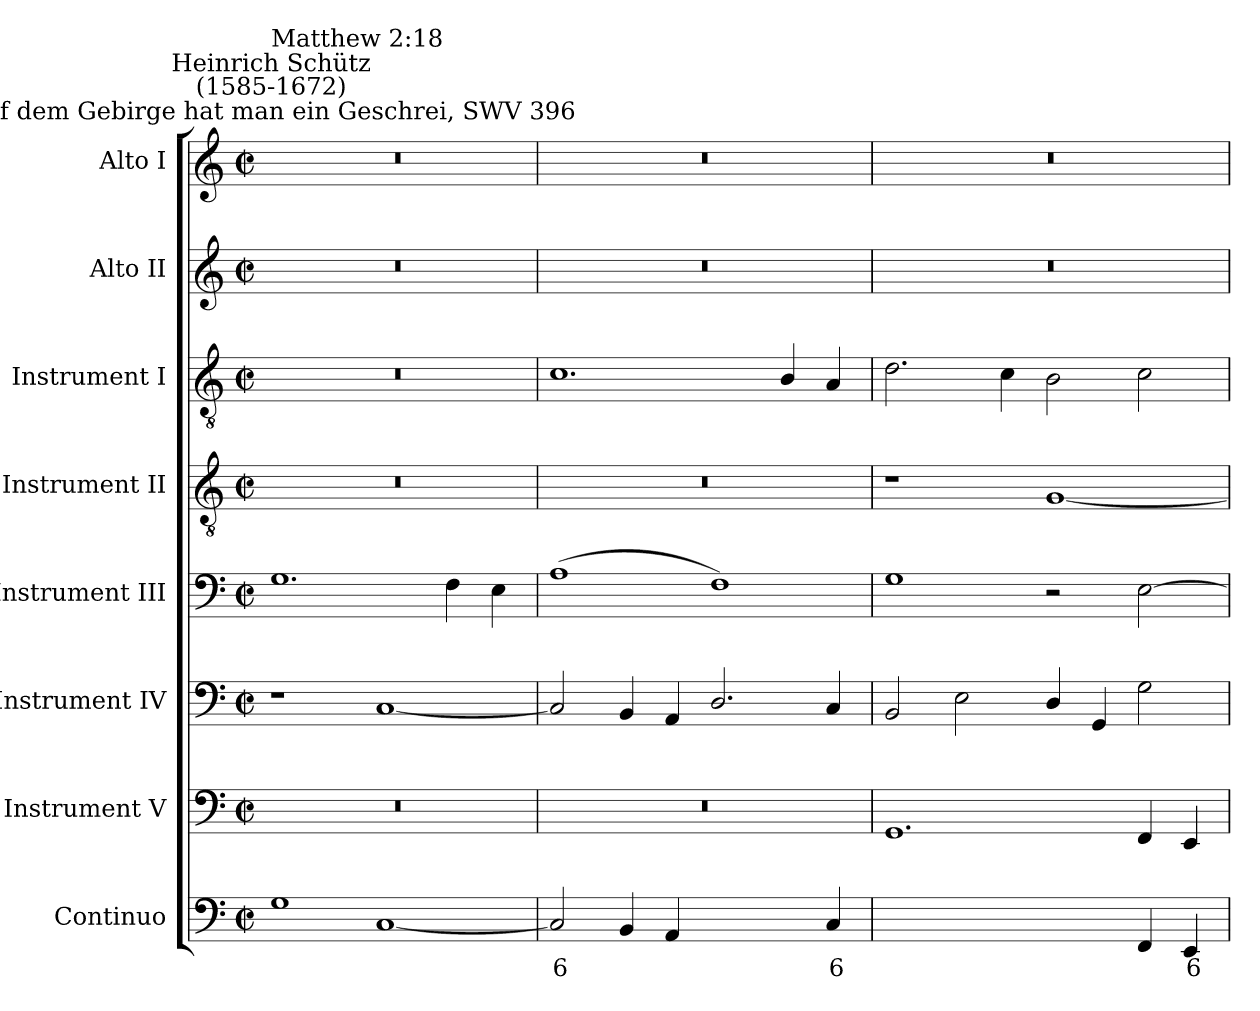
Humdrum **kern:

**kern	**text	**kern	**kern	**kern	**kern	**kern	**kern	**kern
*part8	*part8	*part7	*part6	*part5	*part4	*part3	*part2	*part1
*staff8	*staff8	*staff7	*staff6	*staff5	*staff4	*staff3	*staff2	*staff1
*I"Continuo	*	*I"Instrument V	*I"Instrument IV	*I"Instrument III	*I"Instrument II	*I"Instrument I	*I"Alto II	*I"Alto I
*	*	*I'V	*I'IV	*I'III	*I'II	*I'I	*I'A II	*I'A I
*clefF4	*	*clefF4	*clefF4	*clefF4	*clefGv2	*clefGv2	*clefG2	*clefG2
*k[]	*	*k[]	*k[]	*k[]	*k[]	*k[]	*k[]	*k[]
*C:	*	*C:	*C:	*C:	*C:	*C:	*C:	*C:
*M4/2	*	*M4/2	*M4/2	*M4/2	*M4/2	*M4/2	*M4/2	*M4/2
*met(c|)	*	*met(c|)	*met(c|)	*met(c|)	*met(c|)	*met(c|)	*met(c|)	*met(c|)
=1	=1	=1	=1	=1	=1	=1	=1	=1
!	!	!	!	!	!	!	!	!LO:TX:a:cj:t=Auf dem Gebirge hat man ein Geschrei, SWV 396
!	!	!	!	!	!	!	!	!LO:TX:a:cj:t=Heinrich Schütz\n(1585-1672)
!	!	!	!	!	!	!	!	!LO:TX:a:t=Matthew 2&colon;18
1G	.	0r	1r	1.G	0r	0r	0r	0r
[1C	.	.	[1C	.	.	.	.	.
.	.	.	.	4F	.	.	.	.
.	.	.	.	4E	.	.	.	.
=2	=2	=2	=2	=2	=2	=2	=2	=2
!	!LO:LY:b	!	!	!	!	!	!	!
2C]	6	0r	2C]	(>1A	0r	1.c	0r	0r
4BB	.	.	4BB	.	.	.	.	.
4AA	.	.	4AA	.	.	.	.	.
!	!LO:LY:b	!	!	!	!	!	!	!
[2D/yy	7	.	2.D/	1F)	.	.	.	.
!	!LO:LY:b	!	!	!	!	!	!	!
4D/yy]	6	.	.	.	.	4B/	.	.
!	!LO:LY:b	!	!	!	!	!	!	!
4C	6	.	4C	.	.	4A	.	.
=3	=3	=3	=3	=3	=3	=3	=3	=3
!	!LO:LY:b	!	!	!	!	!	!	!
[2GGyy	5	1.GG	2BB	1G	1r	2.d	0r	0r
!	!LO:LY:b	!	!	!	!	!	!	!
2GGyy_	6	.	2E	.	.	.	.	.
.	.	.	.	.	.	4c	.	.
2GGyy]	.	.	4D/	2r	[1G	2B	.	.
.	.	.	4GG	.	.	.	.	.
4FF	.	4FF	2G	[2E	.	2c	.	.
!	!LO:LY:b	!	!	!	!	!	!	!
4EE	6	4EE	.	.	.	.	.	.
=	=	=	=	=	=	=	=	=
*-	*-	*-	*-	*-	*-	*-	*-	*-
